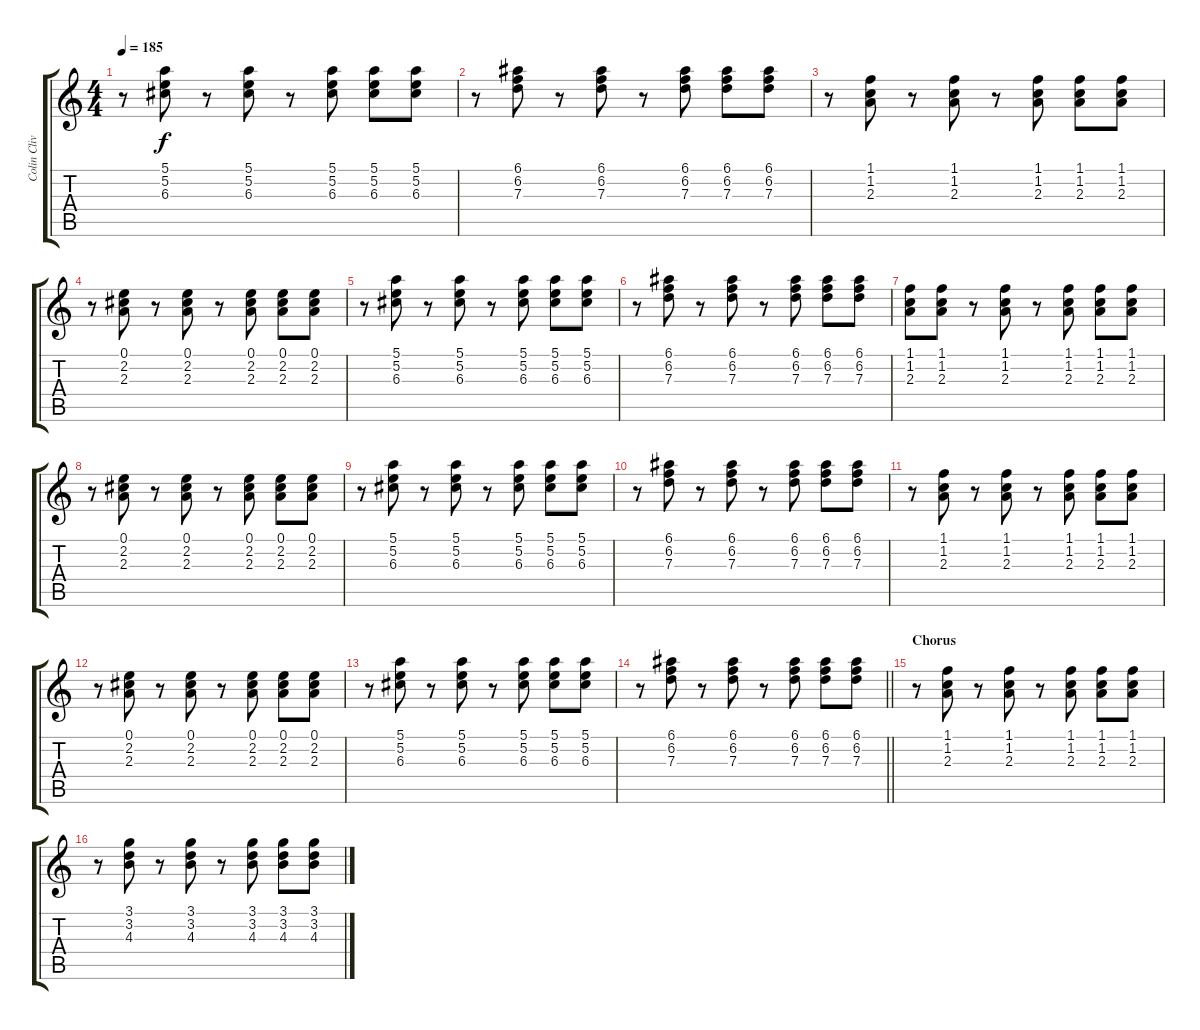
\track ("Colin Clive (Clean Guitar)" "Colin Cliv") {instrument electricguitarclean}
\staff {score tabs}
\tuning (E4 B3 G3 D3 A2 E2) {hide}
\ts (4 4)
\tempo 185
\clef g2
\ks c
r.8{dy f} (5.1 5.2 6.3).8 r.8 (5.1 5.2 6.3).8 r.8 (5.1 5.2 6.3).8 (5.1 5.2 6.3).8 (5.1 5.2 6.3).8 |
r.8 (6.1 6.2 7.3).8 r.8 (6.1 6.2 7.3).8 r.8 (6.1 6.2 7.3).8 (6.1 6.2 7.3).8 (6.1 6.2 7.3).8 |
r.8 (1.1 1.2 2.3).8 r.8 (1.1 1.2 2.3).8 r.8 (1.1 1.2 2.3).8 (1.1 1.2 2.3).8 (1.1 1.2 2.3).8 |
r.8 (0.1 2.2 2.3).8 r.8 (0.1 2.2 2.3).8 r.8 (0.1 2.2 2.3).8 (0.1 2.2 2.3).8 (0.1 2.2 2.3).8 |
r.8 (5.1 5.2 6.3).8 r.8 (5.1 5.2 6.3).8 r.8 (5.1 5.2 6.3).8 (5.1 5.2 6.3).8 (5.1 5.2 6.3).8 |
r.8 (6.1 6.2 7.3).8 r.8 (6.1 6.2 7.3).8 r.8 (6.1 6.2 7.3).8 (6.1 6.2 7.3).8 (6.1 6.2 7.3).8 |
(1.1 1.2 2.3).8 (1.1 1.2 2.3).8 r.8 (1.1 1.2 2.3).8 r.8 (1.1 1.2 2.3).8 (1.1 1.2 2.3).8 (1.1 1.2 2.3).8 |
r.8 (0.1 2.2 2.3).8 r.8 (0.1 2.2 2.3).8 r.8 (0.1 2.2 2.3).8 (0.1 2.2 2.3).8 (0.1 2.2 2.3).8 |
r.8 (5.1 5.2 6.3).8 r.8 (5.1 5.2 6.3).8 r.8 (5.1 5.2 6.3).8 (5.1 5.2 6.3).8 (5.1 5.2 6.3).8 |
r.8 (6.1 6.2 7.3).8 r.8 (6.1 6.2 7.3).8 r.8 (6.1 6.2 7.3).8 (6.1 6.2 7.3).8 (6.1 6.2 7.3).8 |
r.8 (1.1 1.2 2.3).8 r.8 (1.1 1.2 2.3).8 r.8 (1.1 1.2 2.3).8 (1.1 1.2 2.3).8 (1.1 1.2 2.3).8 |
r.8 (0.1 2.2 2.3).8 r.8 (0.1 2.2 2.3).8 r.8 (0.1 2.2 2.3).8 (0.1 2.2 2.3).8 (0.1 2.2 2.3).8 |
r.8 (5.1 5.2 6.3).8 r.8 (5.1 5.2 6.3).8 r.8 (5.1 5.2 6.3).8 (5.1 5.2 6.3).8 (5.1 5.2 6.3).8 |
\barLineRight lightlight
r.8 (6.1 6.2 7.3).8 r.8 (6.1 6.2 7.3).8 r.8 (6.1 6.2 7.3).8 (6.1 6.2 7.3).8 (6.1 6.2 7.3).8 |
\section ("" "Chorus")
r.8 (1.1 1.2 2.3).8 r.8 (1.1 1.2 2.3).8 r.8 (1.1 1.2 2.3).8 (1.1 1.2 2.3).8 (1.1 1.2 2.3).8 |
r.8 (3.1 3.2 4.3).8 r.8 (3.1 3.2 4.3).8 r.8 (3.1 3.2 4.3).8 (3.1 3.2 4.3).8 (3.1 3.2 4.3).8
